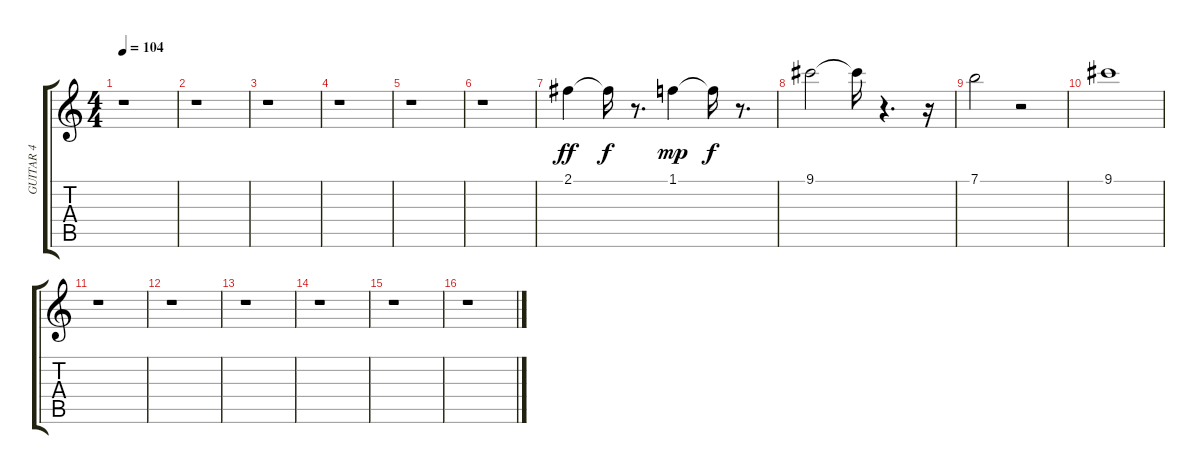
\track ("GUITAR 4" "GUITAR 4") {instrument overdrivenguitar}
\staff {score tabs}
\tuning (E4 B3 G3 D3 A2 E2) {hide}
\ts (4 4)
\tempo 104
\clef g2
\ks c
r.1{dy ff} |
r.1 |
r.1 |
r.1 |
r.1 |
r.1 |
2.1.4{volume 0} 2.1{t}.16{dy f} r.8{d} 1.1.4{dy mp volume 0} 1.1{t}.16{dy f} r.8{d} |
9.1.2{volume 0} 9.1{t}.16 r.4{d} r.16 |
7.1.2{volume 0} r.2 |
9.1.1{volume 9} |
r.1 |
r.1 |
r.1 |
r.1 |
r.1 |
r.1
